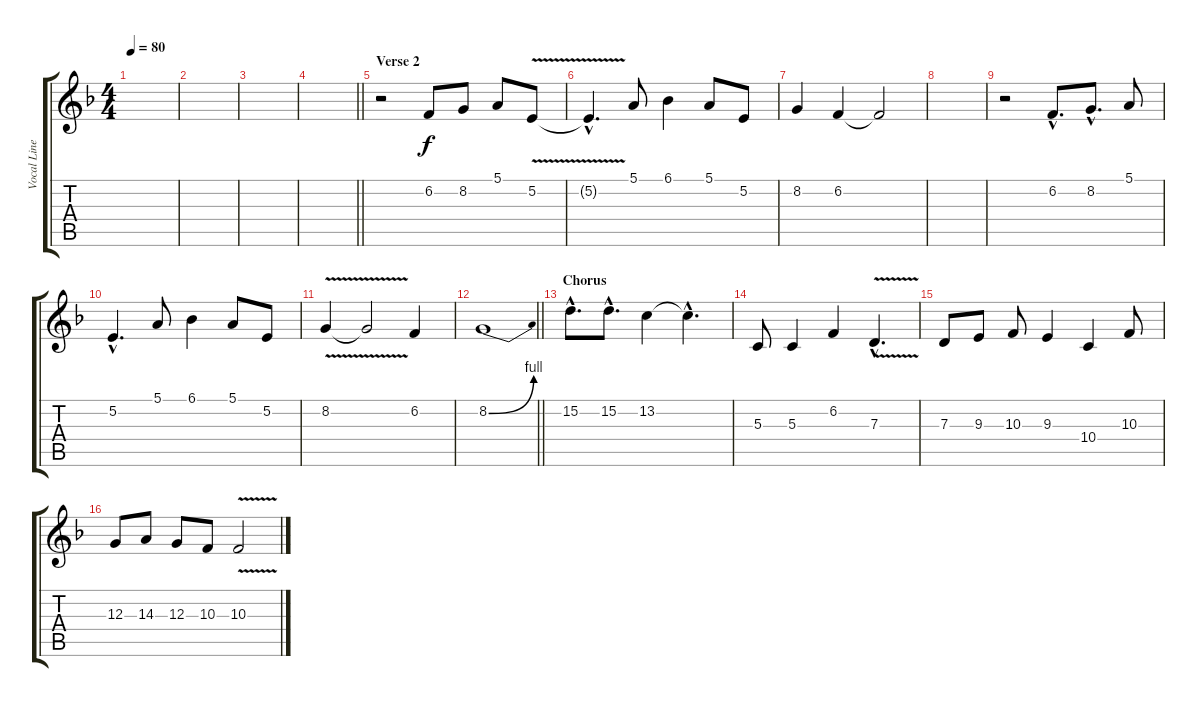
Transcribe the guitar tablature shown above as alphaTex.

\track ("Vocal Line" "Vocal Line") {instrument sopranosax}
\staff {score tabs}
\tuning (E4 B3 G3 D3 A2 E2) {hide}
\ts (4 4)
\tempo 80
\clef g2
\ks f
|
|
|
\barLineRight lightlight
|
\section ("" "Verse 2")
r.2{volume 13} 6.2.8 8.2.8 5.1.8 5.2{v}.8 |
5.2{hac t}.4{d} 5.1.8 6.1.4 5.1.8 5.2.8 |
8.2.4 6.2.4 6.2{t}.2 |
|
r.2 6.2{hac}.8{d} 8.2{hac}.8{d} 5.1.8 |
5.2{hac}.4{d} 5.1.8 6.1.4 5.1.8 5.2.8 |
8.2{v}.4 8.2{t}.2 6.2.4 |
\barLineRight lightlight
8.2{be (bend 0 0 60 4)}.1 |
\section ("" "Chorus")
15.2{hac}.8{d} 15.2{hac}.8{d} 13.2.4 13.2{hac t}.4{d} |
5.3.8 5.3.4 6.2.4 7.3{v hac}.4{d} |
7.3.8 9.3.8 10.3.8 9.3.4 10.4.4 10.3.8 |
12.3.8 14.3.8 12.3.8 10.3.8 10.3{v}.2
